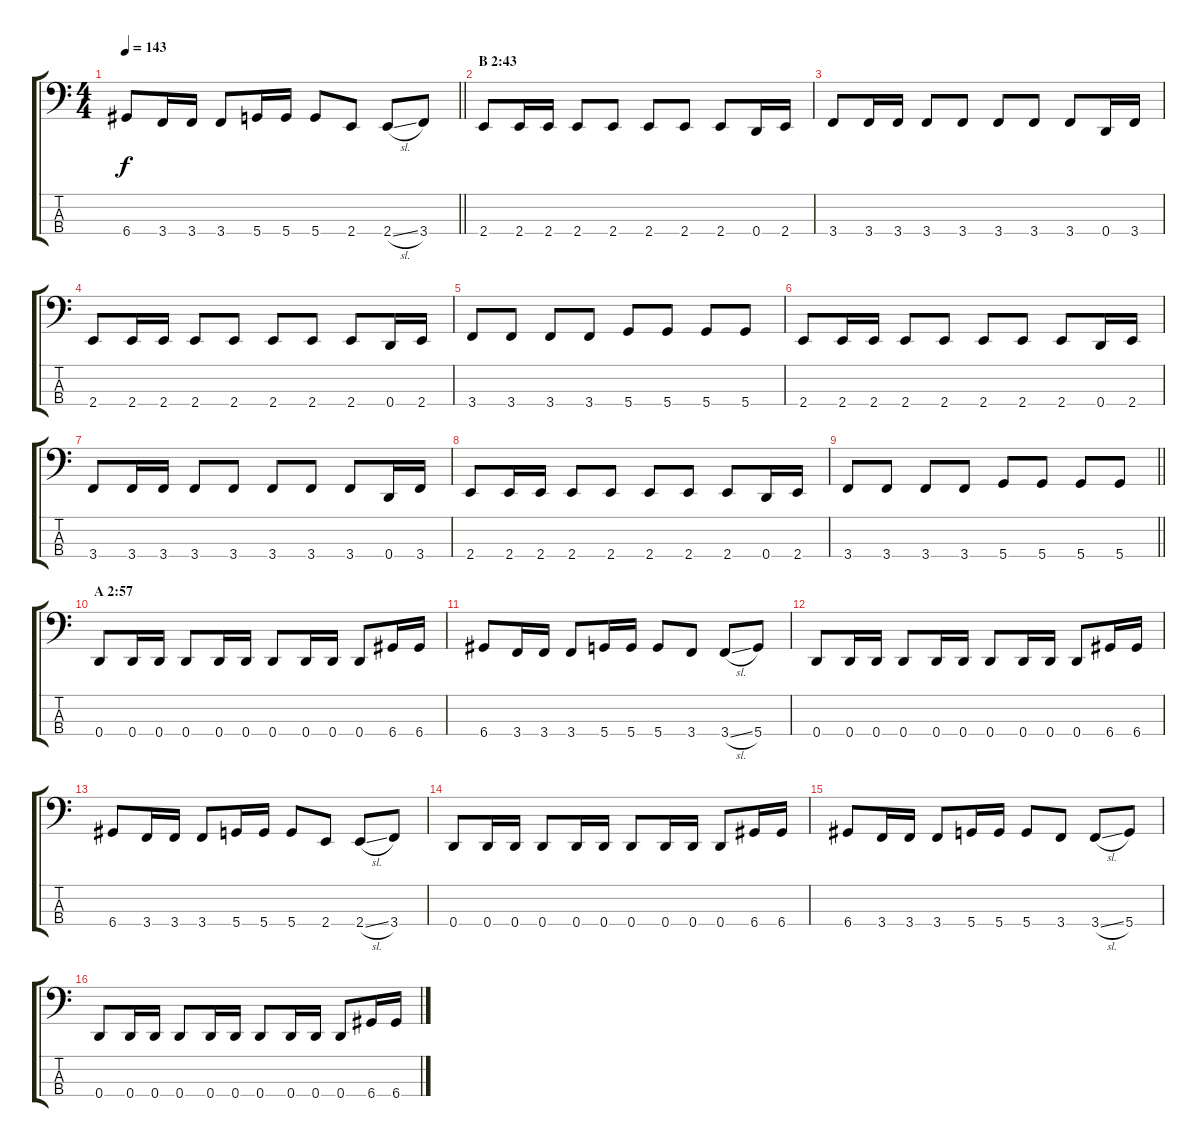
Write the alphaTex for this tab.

\track "" {instrument electricbasspick}
\staff {score tabs}
\tuning (F2 C2 G1 D1) {hide}
\ts (4 4)
\tempo 143
\clef f4
\barLineRight lightlight
\ks c
6.4.8{dy f} 3.4.16 3.4.16 3.4.8 5.4.16 5.4.16 5.4.8 2.4.8 2.4{sl}.8 3.4.8 |
\section ("" "B 2:43")
2.4.8 2.4.16 2.4.16 2.4.8 2.4.8 2.4.8 2.4.8 2.4.8 0.4.16 2.4.16 |
3.4.8 3.4.16 3.4.16 3.4.8 3.4.8 3.4.8 3.4.8 3.4.8 0.4.16 3.4.16 |
2.4.8 2.4.16 2.4.16 2.4.8 2.4.8 2.4.8 2.4.8 2.4.8 0.4.16 2.4.16 |
3.4.8 3.4.8 3.4.8 3.4.8 5.4.8 5.4.8 5.4.8 5.4.8 |
2.4.8 2.4.16 2.4.16 2.4.8 2.4.8 2.4.8 2.4.8 2.4.8 0.4.16 2.4.16 |
3.4.8 3.4.16 3.4.16 3.4.8 3.4.8 3.4.8 3.4.8 3.4.8 0.4.16 3.4.16 |
2.4.8 2.4.16 2.4.16 2.4.8 2.4.8 2.4.8 2.4.8 2.4.8 0.4.16 2.4.16 |
\barLineRight lightlight
3.4.8 3.4.8 3.4.8 3.4.8 5.4.8 5.4.8 5.4.8 5.4.8 |
\section ("" "A 2:57")
0.4.8 0.4.16 0.4.16 0.4.8 0.4.16 0.4.16 0.4.8 0.4.16 0.4.16 0.4.8 6.4.16 6.4.16 |
6.4.8 3.4.16 3.4.16 3.4.8 5.4.16 5.4.16 5.4.8 3.4.8 3.4{sl}.8 5.4.8 |
0.4.8 0.4.16 0.4.16 0.4.8 0.4.16 0.4.16 0.4.8 0.4.16 0.4.16 0.4.8 6.4.16 6.4.16 |
6.4.8 3.4.16 3.4.16 3.4.8 5.4.16 5.4.16 5.4.8 2.4.8 2.4{sl}.8 3.4.8 |
0.4.8 0.4.16 0.4.16 0.4.8 0.4.16 0.4.16 0.4.8 0.4.16 0.4.16 0.4.8 6.4.16 6.4.16 |
6.4.8 3.4.16 3.4.16 3.4.8 5.4.16 5.4.16 5.4.8 3.4.8 3.4{sl}.8 5.4.8 |
0.4.8 0.4.16 0.4.16 0.4.8 0.4.16 0.4.16 0.4.8 0.4.16 0.4.16 0.4.8 6.4.16 6.4.16
